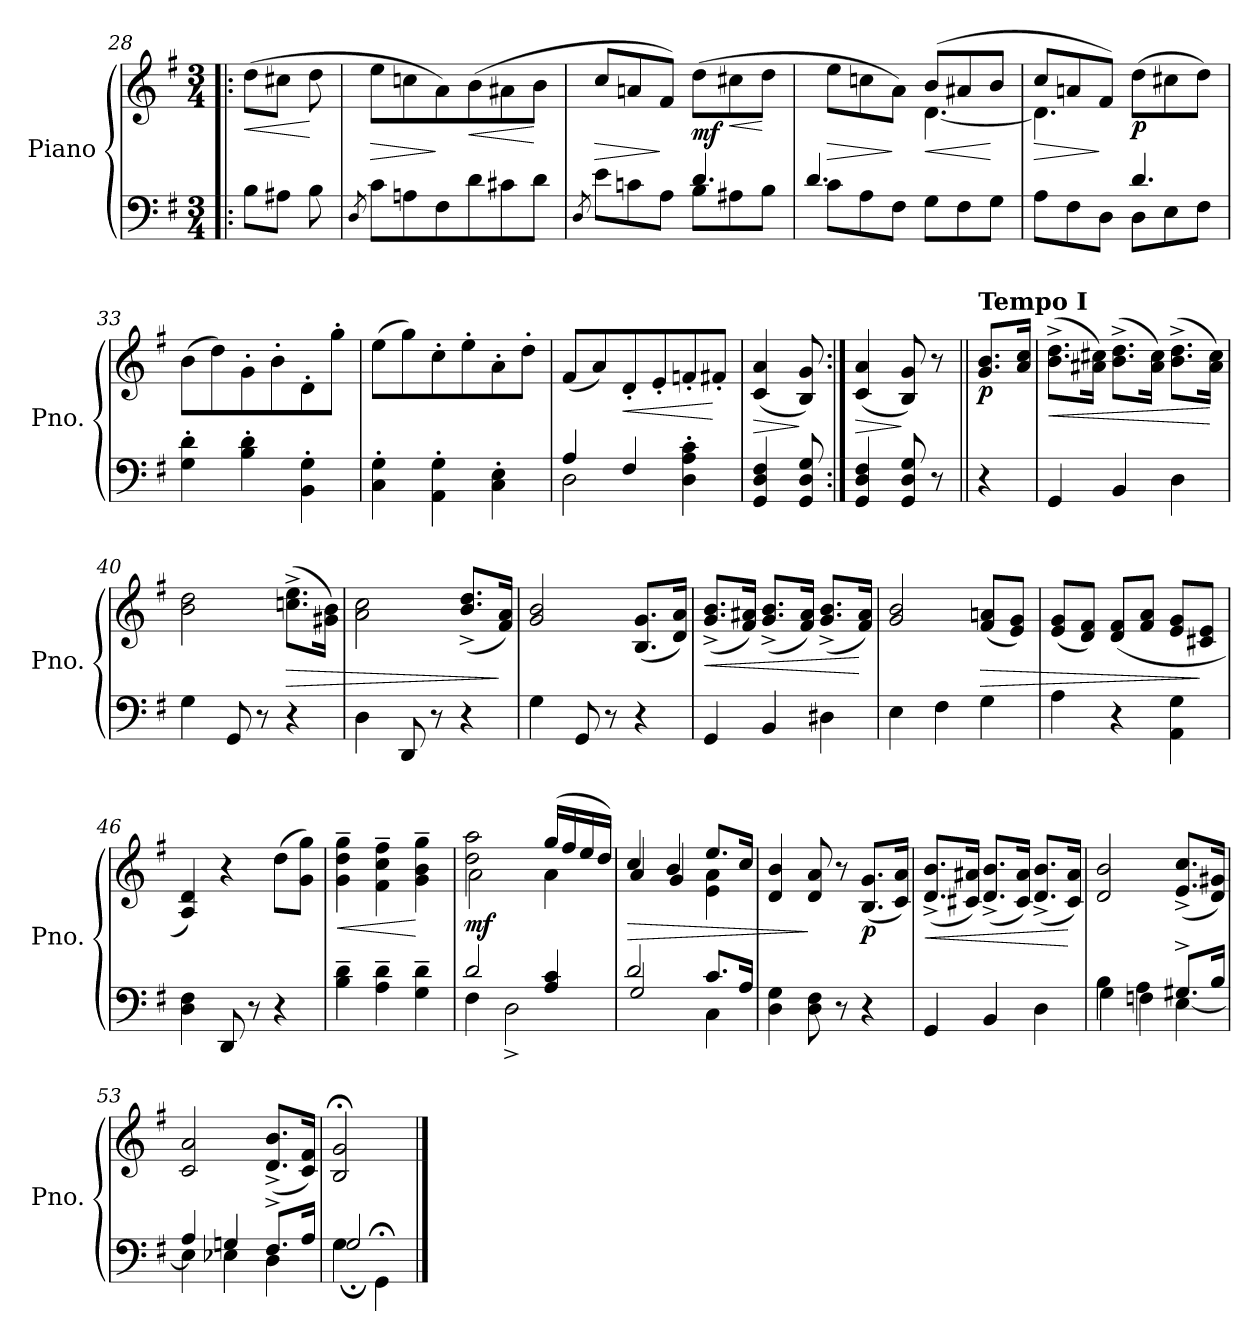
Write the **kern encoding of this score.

**kern	**kern	**dynam
*part1	*part1	*part1
*staff2	*staff1	*staff1/2
*I"Piano	*	*
*I'Pno.	*	*
*clefF4	*clefG2	*
*k[f#]	*k[f#]	*
*M3/4	*M3/4	*
=28!|:	=28!|:	=28!|:
!	!	!LO:HP:b
8B\L	(8dd\L	<
8A#X\J	8cc#X\J	.
8B\	8dd\	[
=29	=29	=29
8qD/	.	.
!	!	!LO:HP:b
8c\L	8ee\L	>
8An\	8ccn\	.
8F#\	8a\)	]
!	!	!LO:HP:b
8d\	(8b\	<
8c#X\	8a#X\	.
8d\J	8b\J	[
!!LO:PB:g=z
=30	=30	=30
8qD/	.	.
*^	*	*
!	!	!	!LO:HP:b
8e\L	4.ryy	8cc/L	>
8cn\	.	8an/	.
8A\J	.	8f#/J)	]
!	!	!	!LO:DY:b
8B\L	4.d/	(8dd\L	mf
!	!	!	!LO:HP:b
8A#X\	.	8cc#X\	<
8B\J	.	8dd\J	[
=31	=31	=31	=31
!	!	!	!LO:HP:b
*	*	*^	*
8c\L	4.d/	8ee\L	4.ryy	>
8A\	.	8ccn\	.	.
8F#\J	.	8a\J)	.	]
!	!	!	!	!LO:HP:b
8G\L	4.ryy	(8b/L	[4.d\	<
8F#\	.	8a#X/	.	.
8G\J	.	8b/J	.	[
=32	=32	=32	=32	=32
!	!	!	!	!LO:HP:b
8A\L	4.ryy	8cc/L	4.d\]	>
8F#\	.	8an/	.	.
8D\J	.	8f#/J)	.	]
!	!	!	!	!LO:DY:b
8D\L	4.d/	(>8dd\L	4.ryy	p
8E\	.	8cc#X\	.	.
8F#\J	.	8dd\J)	.	.
*v	*v	*	*	*
*	*v	*v	*
=33	=33	=33
4G\' 4d\'	(8b\L	.
.	8dd\)	.
4B\' 4d\'	8g'\	.
.	8b'\	.
4BB\' 4G\'	8d'\	.
.	8gg'\J	.
=34	=34	=34
4C\' 4G\'	(8ee\L	.
.	8gg\)	.
4AA\' 4G\'	8cc'\	.
.	8ee'\	.
4C\' 4E\'	8a'\	.
.	8dd'\J	.
!!LO:LB:g=z
=35	=35	=35
*^	*	*
4A/	2D\	(8f#/L	.
.	.	8a/)	.
!	!	!	!LO:HP:b
4F#/	.	8d'/	<
.	.	8e'/	.
4D\' 4A\' 4c\'	4ryy	8fn'/	.
.	.	8f#X'/J	[
*v	*v	*	*
=36	=36	=36
!	!	!LO:HP:b
4GG/ 4D/ 4F#/	(4c/ 4a/	>
8GG/ 8D/ 8G/	8B/ 8g/)	]
=37:|!	=37:|!	=37:|!
!	!	!LO:HP:b
4GG/ 4D/ 4F#/	(4c/ 4a/	>
8GG/ 8D/ 8G/	8B/ 8g/)	]
8r	8r	.
=38||	=38||	=38||
!	!LO:TX:a:B:t=Tempo I	!
!	!	!LO:DY:b
4r	8.g/ 8.b/L	p
.	16a/ 16cc/Jk	.
=39	=39	=39
!	!	!LO:HP:b
4GG/	(8.b\^ 8.dd\^L	<
.	16a#X\ 16cc#X\Jk)	.
4BB/	(8.b\^ 8.dd\^L	.
.	16a#\ 16cc#\Jk)	.
4D\	(8.b\^ 8.dd\^L	.
.	16a#\ 16cc#\Jk)	[
=40	=40	=40
4G\	2b\ 2dd\	.
8GG/	.	.
8r	.	.
!	!	!LO:HP:b
4r	(8.ccn\^ 8.ee\^L	>
.	16g#X\ 16b\Jk)	.
!!LO:LB:g=z
=41	=41	=41
4D\	2a\ 2cc\	.
8DD/	.	.
8r	.	.
4r	(8.b/^ 8.dd/^L	.
.	16f#/ 16a/Jk)	]
=42	=42	=42
4G\	2g/ 2b/	.
8GG/	.	.
8r	.	.
4r	(8.B/ 8.g/L	.
.	16d/ 16a/Jk)	.
=43	=43	=43
!	!	!LO:HP:b
4GG/	(8.g/^ 8.b/^L	<
.	16f#/ 16a#X/Jk)	.
4BB/	(8.g/^ 8.b/^L	.
.	16f#/ 16a#/Jk)	.
4D#X\	(8.g/^ 8.b/^L	.
.	16f#/ 16a#/Jk)	[
=44	=44	=44
4E\	2g/ 2b/	.
4F#\	.	.
!	!	!LO:HP:b
4G\	(8f#/ 8an/L	>
.	8e/ 8g/J)	.
=45	=45	=45
4A\	(8e/ 8g/L	.
.	8d/ 8f#/J)	.
4r	(8d/ 8f#/L	.
.	8f#/ 8a/J	.
4AA\ 4G\	8e/ 8g/L	.
.	8c#X/ 8e/J	]
=46	=46	=46
4D\ 4F#\	4A/ 4d/)	.
8DD/	4r	.
8r	.	.
4r	(8dd\L	.
.	8g\ 8gg\J)	.
!!LO:LB:g=z
=47	=47	=47
!	!	!LO:HP:b
4B\~ 4d\~	4g\~ 4dd\~ 4gg\~	<
4A\~ 4d\~	4f#\~ 4cc\~ 4ff#\~	.
4G\~ 4d\~	4g\~ 4b\~ 4gg\~	[
=48	=48	=48
*^	*^	*
!	!	!	!	!LO:DY:b
2d/	4F#\	2dd\ 2aa\	2a\	mf
.	2D^\	.	.	.
4A/ 4c/	.	(16gg/LL	4a\	.
.	.	16ff#/	.	.
.	.	16ee/	.	.
.	.	16dd/JJ)	.	.
=49	=49	=49	=49	=49
!	!	!	!	!LO:HP:b
2d/	2G/	4cc/	4a/	>
.	.	4b/	4g/	.
8.c/L	4C\	8.ee/L	4e\ 4a\	.
16A/Jk	.	16cc/Jk	.	.
*v	*v	*	*	*
*	*v	*v	*
=50	=50	=50
4D\ 4G\	4d/ 4b/	.
8D\ 8F#\	8d/ 8a/	]
8r	8r	.
!	!	!LO:DY:b
4r	(8.B/ 8.g/L	p
.	16c/ 16a/Jk)	.
!!LO:LB:g=z
=51	=51	=51
!	!	!LO:HP:b
4GG/	(8.d/^ 8.b/^L	<
.	16c#X/ 16a#X/Jk)	.
4BB/	(8.d/^ 8.b/^L	.
.	16c#/ 16a#/Jk)	.
4D\	(8.d/^ 8.b/^L	.
.	16c#/ 16a#/Jk)	[
=52	=52	=52
*^	*	*
4B\	4G\	2d/ 2b/	.
4A\	4Fn\	.	.
8.G#X^/L	[4E\	(8.e/^ 8.cc/^L	.
16B/Jk	.	16d/ 16g#X/Jk)	.
=53	=53	=53	=53
4A/	4E\]	2c/ 2a/	.
4Gn/	4E-X\	.	.
8.F#^/L	4D\	(8.d/^ 8.b/^L	.
16A/Jk	.	16c/ 16f#/Jk)	.
=54	=54	=54	=54
4G\	2G;</	2B/;< 2g/;<	.
4GG;\	.	.	.
*v	*v	*	*
==	==	==
*-	*-	*-
